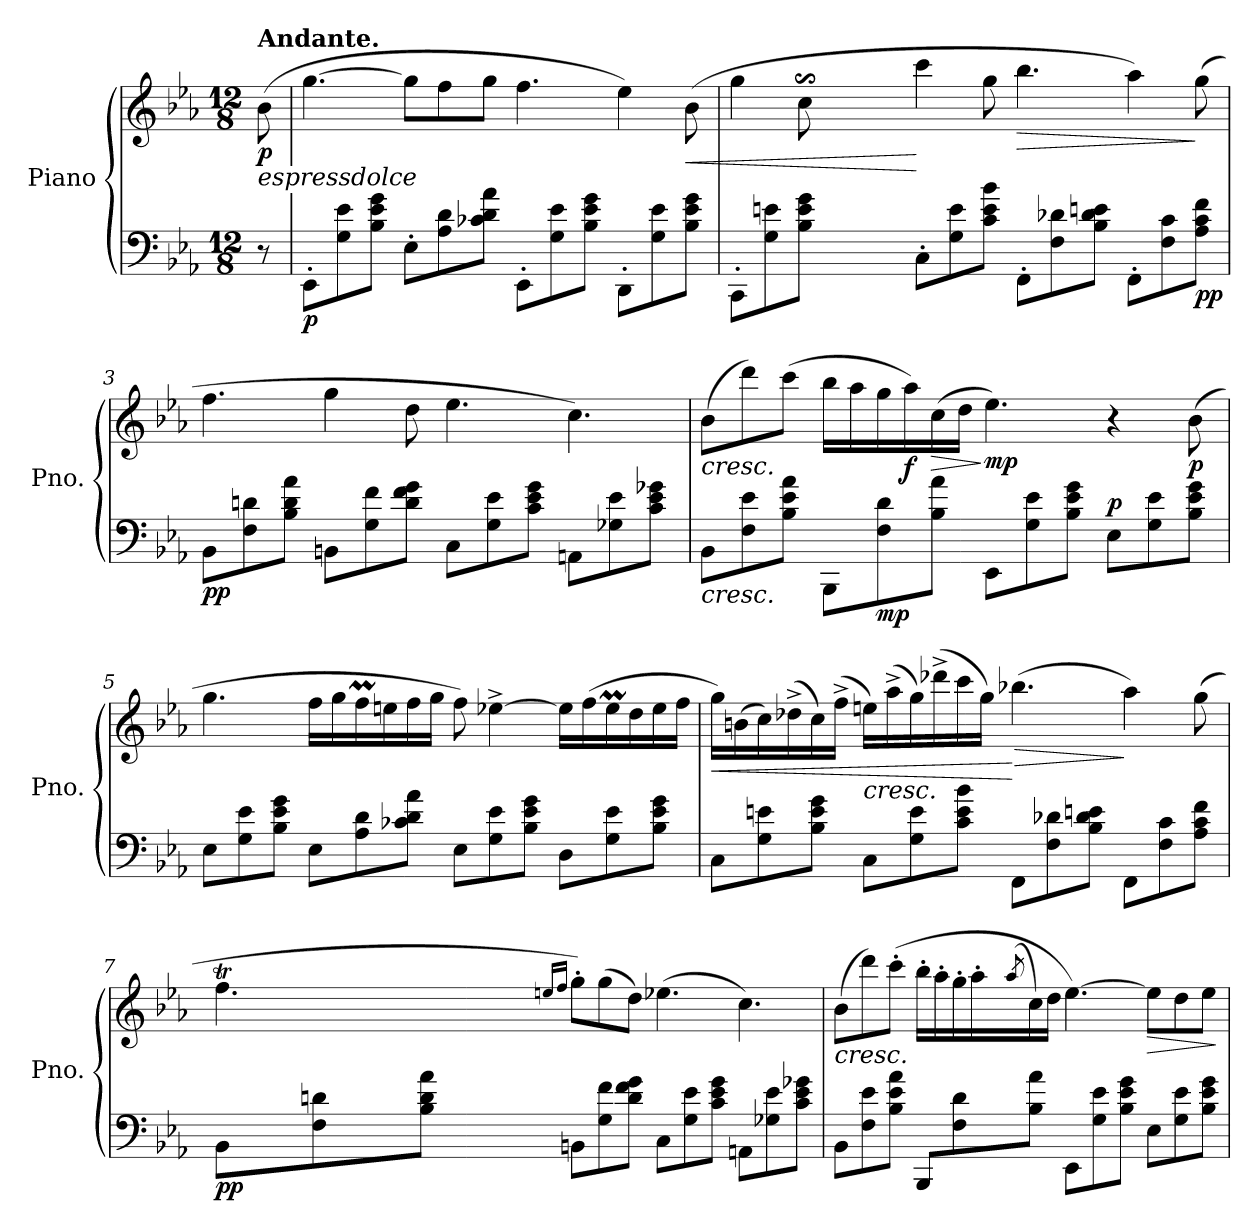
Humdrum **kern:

**kern	**kern	**dynam
*part1	*part1	*part1
*staff2	*staff1	*staff1/2
*I"Piano	*	*
*I'Pno.	*	*
*clefF4	*clefG2	*
*k[b-e-a-]	*k[b-e-a-]	*
*M12/8	*M12/8	*
*MM66	*MM45	*
=	=	=
!	!LO:TX:a:B:t=Andante.	!
!LO:TX:a:i:t=espressdolce	!	!
!	!	!LO:DY:b
8r	(>8b-\	p
=1	=1	=1
*	*MM58	*
!	!	!LO:DY:b=2
8EE-'\L	[4.gg\	p
*	*MM57	*
8G\ 8e-\	.	.
*	*MM56	*
8B-\ 8e-\ 8g\J	.	.
*	*MM58	*
8E-'\L	8gg\L]	.
*	*MM57	*
8A-\ 8d\	8ff\	.
*	*MM56	*
8c-X\ 8d\ 8a-\J	8gg\J	.
*	*MM58	*
8EE-'\L	4.ff\	.
*	*MM57	*
8G\ 8e-\	.	.
*	*MM56	*
8B-\ 8e-\ 8g\J	.	.
*	*MM57	*
8DD'\L	4ee-\)	.
*	*MM56	*
8G\ 8e-\	.	.
*	*MM55	*
!	!	!LO:HP:b
8B-\ 8e-\ 8g\J	(>8b-\	<
=2	=2	=2
*	*MM57	*
*	*^	*
8CC'\L	4gg\	4ryy	.
*	*MM56	*	*
8G\ 8en\	.	.	.
*	*	*Xtuplet	*
*	*MM45	*	*
8B-\ 8e\ 8g\J	8ccs$SS\	40cc!LLLyy	.
*	*MM48	*	*
.	.	40dd-X!yy	.
.	.	40cc!yy	.
.	.	40bn!yy	.
.	.	40cc!JJJyy	.
*	*MM58	*	*
!	!	!	!LO:DY:n=1:b=2
!	!	!	!LO:DY:n=2:b
8C'\L	4ccc\	4ryy	[ mp mp
*	*MM57	*	*
8G\ 8e\	.	.	.
*	*MM56	*	*
8c\ 8e\ 8b-\J	8gg\	8ryy	.
*	*MM57	*	*
!	!	!	!LO:HP:b
8FF'\L	4.bb-\	4ryy	>
*	*MM56	*	*
8F\ 8d-X\	.	.	.
*	*MM55	*	*
8B-\ 8d-\ 8en\J	.	8ryy	.
*	*MM56	*	*
8FF'\L	4aa-\)	4ryy	.
*	*MM55	*	*
8F\ 8c\	.	.	.
*	*MM54	*	*
!	!	!	!LO:DY:n=3:b=2
!	!	!	!LO:DY:n=4:b
8A-\ 8c\ 8f\J	(>8gg\	8ryy	] p p
*	*v	*v	*
!!LO:LB:g=z
=3	=3	=3
*	*MM58	*
*	*^	*
!	!	!	!LO:DY:b=2
!	!	!	!LO:DY:n=1:b
*	*v	*v	*
8BB-\L	4.ff\	p p
*	*MM57	*
8F\ 8dn\	.	.
*	*MM56	*
8B-\ 8d\ 8a-\J	.	.
*	*MM57	*
8BBn\L	4gg\	.
*	*MM56	*
8G\ 8f\	.	.
*	*MM55	*
8d\ 8f\ 8g\J	8dd\	.
*	*MM56	*
8C\L	4.ee-\	.
*	*MM55	*
8G\ 8e-\	.	.
*	*MM54	*
8c\ 8e-\ 8g\J	.	.
*	*MM56	*
8AAn\L	4.cc\)	.
*	*MM55	*
8G-X\ 8e-\	.	.
*	*MM54	*
8c\ 8e-\ 8g-X\J	.	.
=4	=4	=4
*	*MM56	*
!	!LO:TX:b:i:t=cresc.	!
!LO:TX:b:i:t=cresc.	!	!
8BB-\L	(>8b-\L	.
*	*MM54	*
8F\ 8e-\	8ddd\)	.
*	*MM52	*
8B-\ 8e-\ 8a-\J	(>8ccc\J	.
*	*MM57	*
8BBB-\L	16bb-\LL	.
.	16aa-\	.
*	*MM52	*
!	!	!LO:DY:b=2
8F\ 8d\	16gg\	mp
!	!	!LO:DY:b
.	16aa-\)	f
*	*MM48	*
!	!	!LO:HP:b
8B-\ 8a-\J	(>16cc\	>
.	16dd\JJ	.
*	*MM58	*
!	!	!LO:DY:n=1:b
8EE-\L	4.ee-\)	] mp
*	*MM57	*
8G\ 8e-\	.	.
*	*MM56	*
8B-\ 8e-\ 8g\J	.	.
*	*MM55	*
!	!	!LO:DY:n=2:a=2
8E-\L	4r	p
*	*MM54	*
8G\ 8e-\	.	.
*	*MM49	*
!	!	!LO:DY:n=3:b
8B-\ 8e-\ 8g\J	(>8b-\	p
=5	=5	=5
*	*MM58	*
8E-\L	4.gg\	.
*	*MM57	*
8G\ 8e-\	.	.
*	*MM56	*
8B-\ 8e-\ 8g\J	.	.
*	*MM57	*
8E-\L	16ff\LL	.
.	16gg\	.
*	*MM56	*
8A-\ 8d\	16ffM\	.
.	16een\	.
*	*MM55	*
8c-X\ 8d\ 8a-\J	16ff\	.
.	16gg\JJ	.
*	*MM57	*
8E-\L	8ff\)	.
*	*MM56	*
8G\ 8e-\	[4ee-X^\	.
*	*MM55	*
8B-\ 8e-\ 8g\J	.	.
*	*MM57	*
8D\L	16ee-\LL]	.
.	(>16ff\	.
*	*MM56	*
8G\ 8e-\	16ee-M\	.
.	16dd\	.
*	*MM55	*
8B-\ 8e-\ 8g\J	16ee-\	.
.	16ff\JJ	.
!!LO:LB:g=z
=6	=6	=6
!	!	!LO:HP:b
8C\L	16gg\LL)	<
*	*MM58	*
.	(>16bn\	.
8G\ 8en\	16cc\)	.
*	*MM57	*
.	(>16dd-X^\	.
8B-\ 8e\ 8g\J	16cc\)	.
*	*MM56	*
.	(>16ff^\JJ	.
!	!LO:TX:b:i:t=cresc.	!
8C\L	16een\LL)	.
*	*MM55	*
.	(>16aa-^\	.
8G\ 8e\	16gg\)	.
*	*MM52	*
.	(>16ddd-X^\	.
8c\ 8e\ 8b-\J	16ccc\	.
*	*MM45	*
.	16gg\JJ)	.
*	*MM56	*
!	!	!LO:HP:n=1:b
!	!	!LO:DY:n=1:b=2
!	!	!LO:DY:n=2:b
8FF\L	(>4.bb-X\	[ > mp mf
*	*MM55	*
8F\ 8d-X\	.	.
*	*MM54	*
8B-\ 8d-\ 8en\J	.	.
*	*MM55	*
8FF\L	4aa-\)	]
*	*MM53	*
8F\ 8c\	.	.
*	*MM50	*
8A-\ 8c\ 8f\J	(<8gg\	.
=7	=7	=7
*	*MM50	*
*	*^	*
!	!	!	!LO:DY:b=2
!	!	!	!LO:DY:n=1:b
8BB-\L	4.ffT\	32ff!LLLyy	p p
.	.	32gg!yy	.
*	*MM58	*	*
.	.	48ff!yy	.
.	.	48gg!yy	.
.	.	48ff!yy	.
8F\ 8dn\	.	48gg!yy	.
.	.	48ff!yy	.
.	.	48gg!yy	.
.	.	48ff!yy	.
.	.	48gg!yy	.
.	.	48ff!yy	.
8B-\ 8d\ 8a-\J	.	48gg!yy	.
.	.	48ff!yy	.
.	.	48gg!yy	.
.	.	48ffTTT!yy	.
*	*MM50	*	*
.	.	48ee!yy	.
.	.	48ff!JJJyy	.
*	*MM56	*	*
.	16qeen/LL	.	.
.	16qff/JJ	.	.
8BBn\L	8gg'\L)	4.rAyy	.
*	*MM58	*	*
8G\ 8f\	(>8gg\	.	.
8d\ 8f\ 8g\J	8dd\J)	.	.
*	*MM57	*	*
8C\L	(>4.ee-X\	4.rAyy	.
*	*MM56	*	*
8G\ 8e-\	.	.	.
*	*MM55	*	*
8c\ 8e-\ 8g\J	.	.	.
*	*MM56	*	*
8AAn\L	4.cc\)	4.rAyy	.
*	*MM54	*	*
8G-X\ 8e-\	.	.	.
*	*MM52	*	*
8c\ 8e-\ 8g-X\J	.	.	.
!!LO:LB:g=z	!!
=8	=8	=8	=8
*	*MM56	*	*
!	!LO:TX:b:i:t=cresc.	!	!
8BB-\L	(>8b-\L	4.ryy	.
*	*MM52	*	*
8F\ 8e-\	8ddd\)	.	.
*	*MM50	*	*
8B-\ 8e-\ 8a-\J	(>8ccc'\J	.	.
*	*MM58	*	*
8BBB-/L	16bb-'\LL	8ryy	.
.	16aa-'\	.	.
*	*MM54	*	*
8F\ 8d\	16gg'\	16ryy	.
.	16aa-'\	24ryy	.
.	.	48aa-!yy	.
*	*MM46	*	*
.	(<8qaa-/	.	.
8B-\ 8a-\J	16cc\)	16ccyy	.
.	16dd\JJ	16ryy	.
*	*MM58	*	*
!	!	!	!LO:DY:b=2
!	!	!	!LO:DY:n=1:b
8EE-\L	[4.ee-\)	4.ryy	mp mf
*	*MM57	*	*
8G\ 8e-\	.	.	.
*	*MM56	*	*
8B-\ 8e-\ 8g\J	.	.	.
*	*MM55	*	*
!	!	!	!LO:HP:b
8E-\L	8ee-\L]	4.ryy	>
*	*MM56	*	*
8G\ 8e-\	8dd\	.	.
*	*MM54	*	*
8B-\ 8e-\ 8g\J	8ee-\J	.	.
*	*v	*v	*
.	.	]
=	=	=
*-	*-	*-
